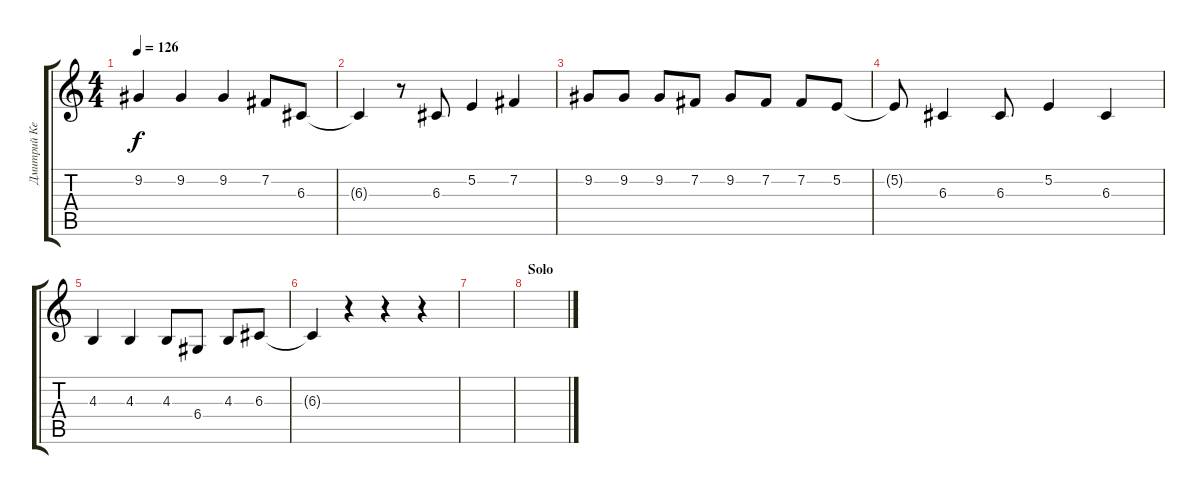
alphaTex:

\track ("Дмитрий Кежватов (Бэк-вокал)" "Дмитрий Ке") {instrument tremolostrings}
\staff {score tabs}
\tuning (E4 B3 G3 D3 A2 E2) {hide}
\ts (4 4)
\tempo 126
\clef g2
\ks c
9.2.4{dy f} 9.2.4 9.2.4 7.2.8 6.3.8 |
6.3{t}.4 r.8 6.3.8 5.2.4 7.2.4 |
9.2.8 9.2.8 9.2.8 7.2.8 9.2.8 7.2.8 7.2.8 5.2.8 |
5.2{t}.8 6.3.4 6.3.8 5.2.4 6.3.4 |
4.3.4 4.3.4 4.3.8 6.4.8 4.3.8 6.3.8 |
6.3{t}.4 r.4 r.4 r.4 |
|
\section ("" "Solo")
